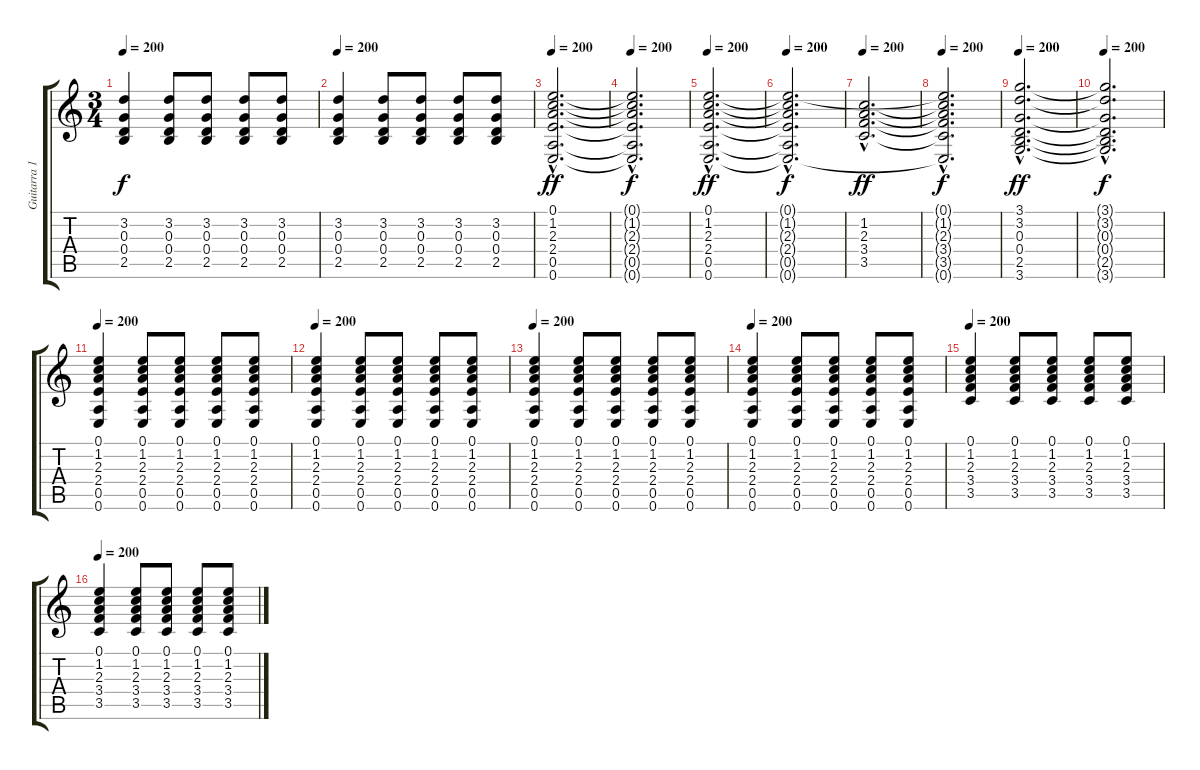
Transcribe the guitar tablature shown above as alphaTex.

\track ("Guitarra 1" "Guitarra 1") {instrument acousticguitarsteel}
\staff {score tabs}
\tuning (E4 B3 G3 D3 A2 E2) {hide}
\ts (3 4)
\tempo 200
\clef g2
\ks c
(3.2 0.3 0.4 2.5).4{dy f} (3.2 0.3 0.4 2.5).8 (3.2 0.3 0.4 2.5).8 (3.2 0.3 0.4 2.5).8 (3.2 0.3 0.4 2.5).8 |
\tempo 200
(3.2 0.3 0.4 2.5).4 (3.2 0.3 0.4 2.5).8 (3.2 0.3 0.4 2.5).8 (3.2 0.3 0.4 2.5).8 (3.2 0.3 0.4 2.5).8 |
\tempo 200
(0.1{hac} 1.2{hac} 2.3{hac} 2.4{hac} 0.5{hac} 0.6{hac}).2{d dy ff} |
\tempo 200
(0.1{hac t} 1.2{hac t} 2.3{hac t} 2.4{hac t} 0.5{hac t} 0.6{hac t}).2{d dy f} |
\tempo 200
(0.1{hac} 1.2{hac} 2.3{hac} 2.4{hac} 0.5{hac} 0.6{hac}).2{d dy ff} |
\tempo 200
(0.1{hac t} 1.2{hac t} 2.3{hac t} 2.4{hac t} 0.5{hac t} 0.6{hac t}).2{d dy f} |
\tempo 200
(1.2{hac} 2.3{hac} 3.4{hac} 3.5{hac}).2{d dy ff} |
\tempo 200
(0.1{hac t} 1.2{hac t} 2.3{hac t} 3.4{hac t} 3.5{hac t} 0.6{hac t}).2{d dy f} |
\tempo 200
(3.1{hac} 3.2{hac} 0.3{hac} 0.4{hac} 2.5{hac} 3.6{hac}).2{d dy ff} |
\tempo 200
(3.1{hac t} 3.2{hac t} 0.3{hac t} 0.4{hac t} 2.5{hac t} 3.6{hac t}).2{d dy f} |
\tempo 200
(0.1 1.2 2.3 2.4 0.5 0.6).4 (0.1 1.2 2.3 2.4 0.5 0.6).8 (0.1 1.2 2.3 2.4 0.5 0.6).8 (0.1 1.2 2.3 2.4 0.5 0.6).8 (0.1 1.2 2.3 2.4 0.5 0.6).8 |
\tempo 200
(0.1 1.2 2.3 2.4 0.5 0.6).4 (0.1 1.2 2.3 2.4 0.5 0.6).8 (0.1 1.2 2.3 2.4 0.5 0.6).8 (0.1 1.2 2.3 2.4 0.5 0.6).8 (0.1 1.2 2.3 2.4 0.5 0.6).8 |
\tempo 200
(0.1 1.2 2.3 2.4 0.5 0.6).4 (0.1 1.2 2.3 2.4 0.5 0.6).8 (0.1 1.2 2.3 2.4 0.5 0.6).8 (0.1 1.2 2.3 2.4 0.5 0.6).8 (0.1 1.2 2.3 2.4 0.5 0.6).8 |
\tempo 200
(0.1 1.2 2.3 2.4 0.5 0.6).4 (0.1 1.2 2.3 2.4 0.5 0.6).8 (0.1 1.2 2.3 2.4 0.5 0.6).8 (0.1 1.2 2.3 2.4 0.5 0.6).8 (0.1 1.2 2.3 2.4 0.5 0.6).8 |
\tempo 200
(0.1 1.2 2.3 3.4 3.5).4 (0.1 1.2 2.3 3.4 3.5).8 (0.1 1.2 2.3 3.4 3.5).8 (0.1 1.2 2.3 3.4 3.5).8 (0.1 1.2 2.3 3.4 3.5).8 |
\tempo 200
(0.1 1.2 2.3 3.4 3.5).4 (0.1 1.2 2.3 3.4 3.5).8 (0.1 1.2 2.3 3.4 3.5).8 (0.1 1.2 2.3 3.4 3.5).8 (0.1 1.2 2.3 3.4 3.5).8
